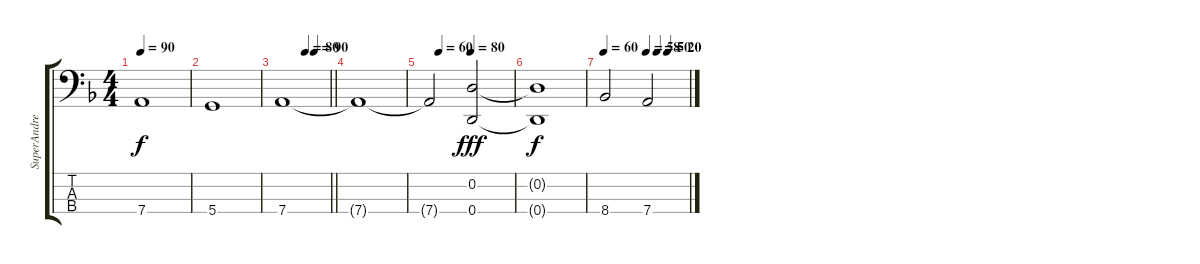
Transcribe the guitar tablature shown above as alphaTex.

\track ("SuperAndreas" "SuperAndre") {instrument electricbassfinger}
\staff {score tabs}
\tuning (G2 D2 A1 D1) {hide}
\ts (4 4)
\tempo 90
\clef f4
\ks dminor
7.4.1{dy f} |
5.4.1 |
\tempo (80 0.5)
\tempo (90 0.6875)
\barLineRight lightlight
7.4.1 |
7.4{t}.1 |
\tempo (60 0.125)
\tempo (80 0.5)
7.4{t}.2 (0.2 0.4).2{dy fff} |
(0.2{t} 0.4{t}).1{dy f} |
\tempo 60
\tempo (58 0.5)
\tempo (50 0.625)
\tempo (20 0.75)
8.4.2 7.4.2
